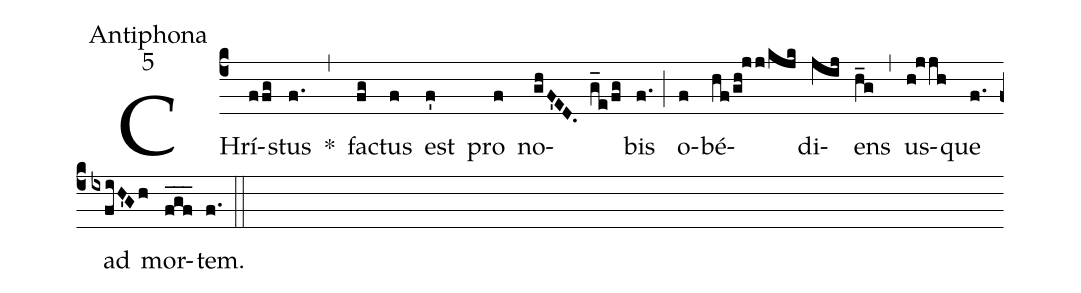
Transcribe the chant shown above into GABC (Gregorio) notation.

office-part:Antiphona;
mode:5;
%%
(c4) CHrí(ffg)stus(f.) *(,) fa(fg)ctus(f) est(f') pro(f) no(ghF'ED. g_e/fg)bis(f.) (;)
o(f)bé(hf/gh!jj/kjk)di(jij)ens(h_g) (,) us(h!jjh)que(f.) ad(ixfiH'Gh) mor(fgf___)tem.(f.) (::)
